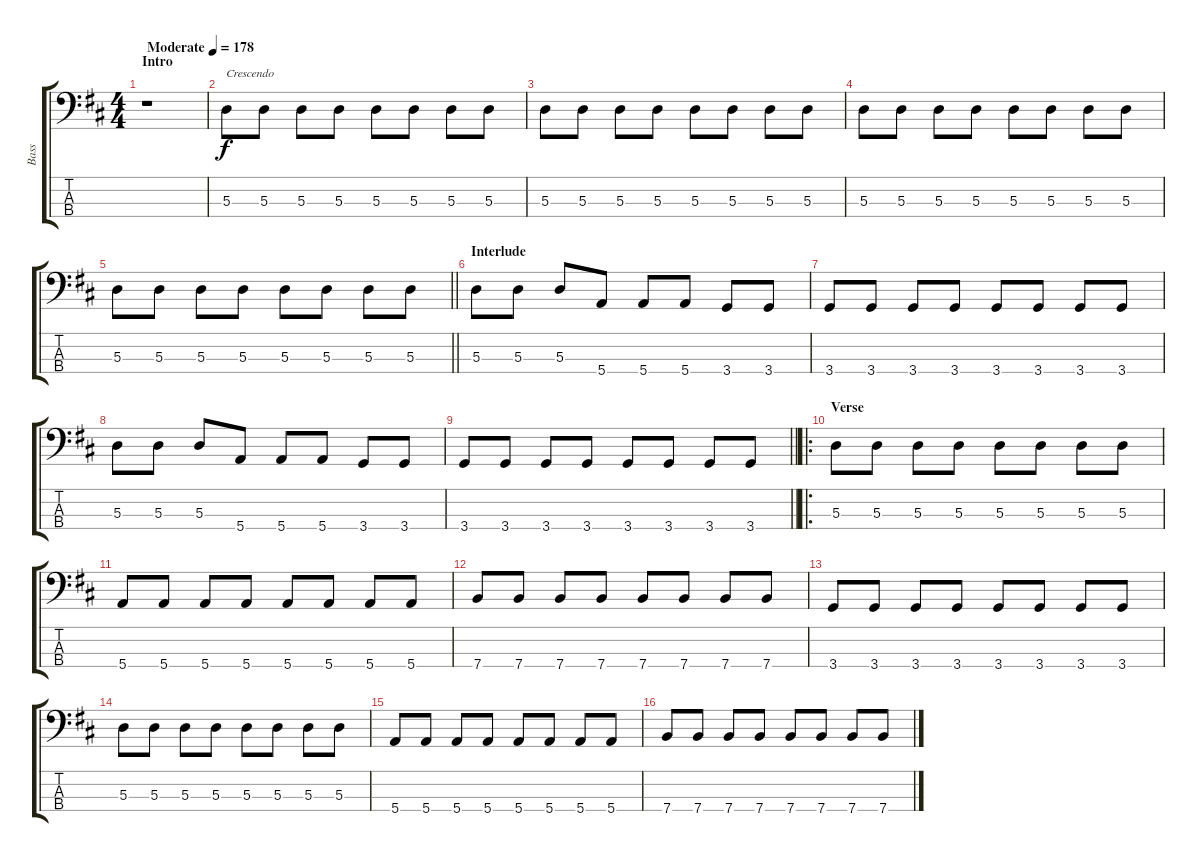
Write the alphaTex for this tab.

\track ("Bass" "Bass") {instrument electricbasspick}
\staff {score tabs}
\tuning (G2 D2 A1 E1) {hide}
\ts (4 4)
\section ("" "Intro")
\tempo (178 "Moderate")
\clef f4
\ks d
r.1{dy f instrument electricbasspick} |
5.3.8{txt "Crescendo"} 5.3.8 5.3.8 5.3.8 5.3.8 5.3.8 5.3.8 5.3.8 |
5.3.8 5.3.8 5.3.8 5.3.8 5.3.8 5.3.8 5.3.8 5.3.8 |
5.3.8 5.3.8 5.3.8 5.3.8 5.3.8 5.3.8 5.3.8 5.3.8 |
\barLineRight lightlight
5.3.8 5.3.8 5.3.8 5.3.8 5.3.8 5.3.8 5.3.8 5.3.8 |
\section ("" "Interlude")
5.3.8 5.3.8 5.3.8 5.4.8 5.4.8 5.4.8 3.4.8 3.4.8 |
3.4.8 3.4.8 3.4.8 3.4.8 3.4.8 3.4.8 3.4.8 3.4.8 |
5.3.8 5.3.8 5.3.8 5.4.8 5.4.8 5.4.8 3.4.8 3.4.8 |
\barLineRight lightlight
3.4.8 3.4.8 3.4.8 3.4.8 3.4.8 3.4.8 3.4.8 3.4.8 |
\ro
\section ("" "Verse")
5.3.8 5.3.8 5.3.8 5.3.8 5.3.8 5.3.8 5.3.8 5.3.8 |
5.4.8 5.4.8 5.4.8 5.4.8 5.4.8 5.4.8 5.4.8 5.4.8 |
7.4.8 7.4.8 7.4.8 7.4.8 7.4.8 7.4.8 7.4.8 7.4.8 |
3.4.8 3.4.8 3.4.8 3.4.8 3.4.8 3.4.8 3.4.8 3.4.8 |
5.3.8 5.3.8 5.3.8 5.3.8 5.3.8 5.3.8 5.3.8 5.3.8 |
5.4.8 5.4.8 5.4.8 5.4.8 5.4.8 5.4.8 5.4.8 5.4.8 |
7.4.8 7.4.8 7.4.8 7.4.8 7.4.8 7.4.8 7.4.8 7.4.8
